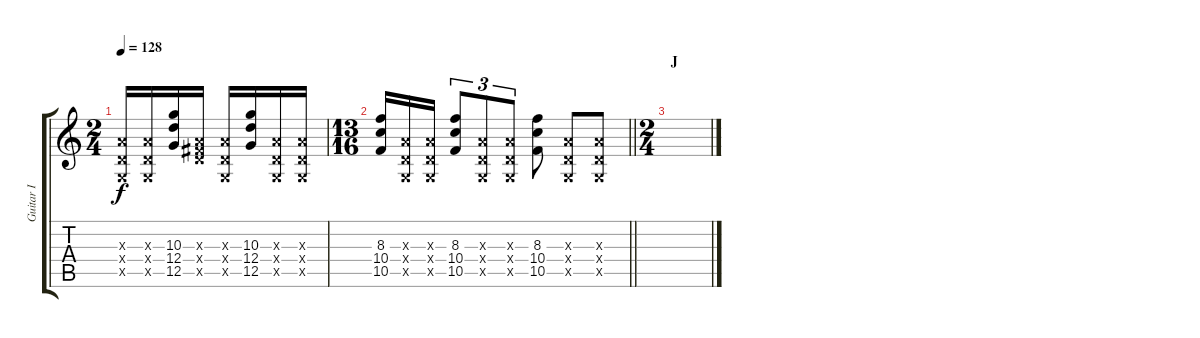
\track ("Guitar I" "Guitar I") {instrument overdrivenguitar}
\staff {score tabs}
\tuning (G4 E4 A3 D3 G2 C2) {hide}
\ts (2 4)
\tempo 128
\clef g2
\ks c
(0.3{x} 0.4{x} 0.5{x}).16{dy f} (0.3{x} 0.4{x} 0.5{x}).16 (10.3 12.4 12.5).16 (0.3{x} 0.4{x} 11.5{x}).16 (0.3{x} 0.4{x} 0.5{x}).16 (10.3 12.4 12.5).16 (0.3{x} 0.4{x} 0.5{x}).16 (0.3{x} 0.4{x} 0.5{x}).16 |
\ts (13 16)
\barLineRight lightlight
(8.3 10.4 10.5).16 (0.3{x} 0.4{x} 0.5{x}).16 (0.3{x} 0.4{x} 0.5{x}).16 (8.3 10.4 10.5).8{tu (3 2)} (0.3{x} 0.4{x} 0.5{x}).8{tu (3 2)} (0.3{x} 0.4{x} 0.5{x}).8{tu (3 2)} (8.3 10.4 10.5).8 (0.3{x} 0.4{x} 0.5{x}).8 (0.3{x} 0.4{x} 0.5{x}).8 |
\ts (2 4)
\section ("" "J")
